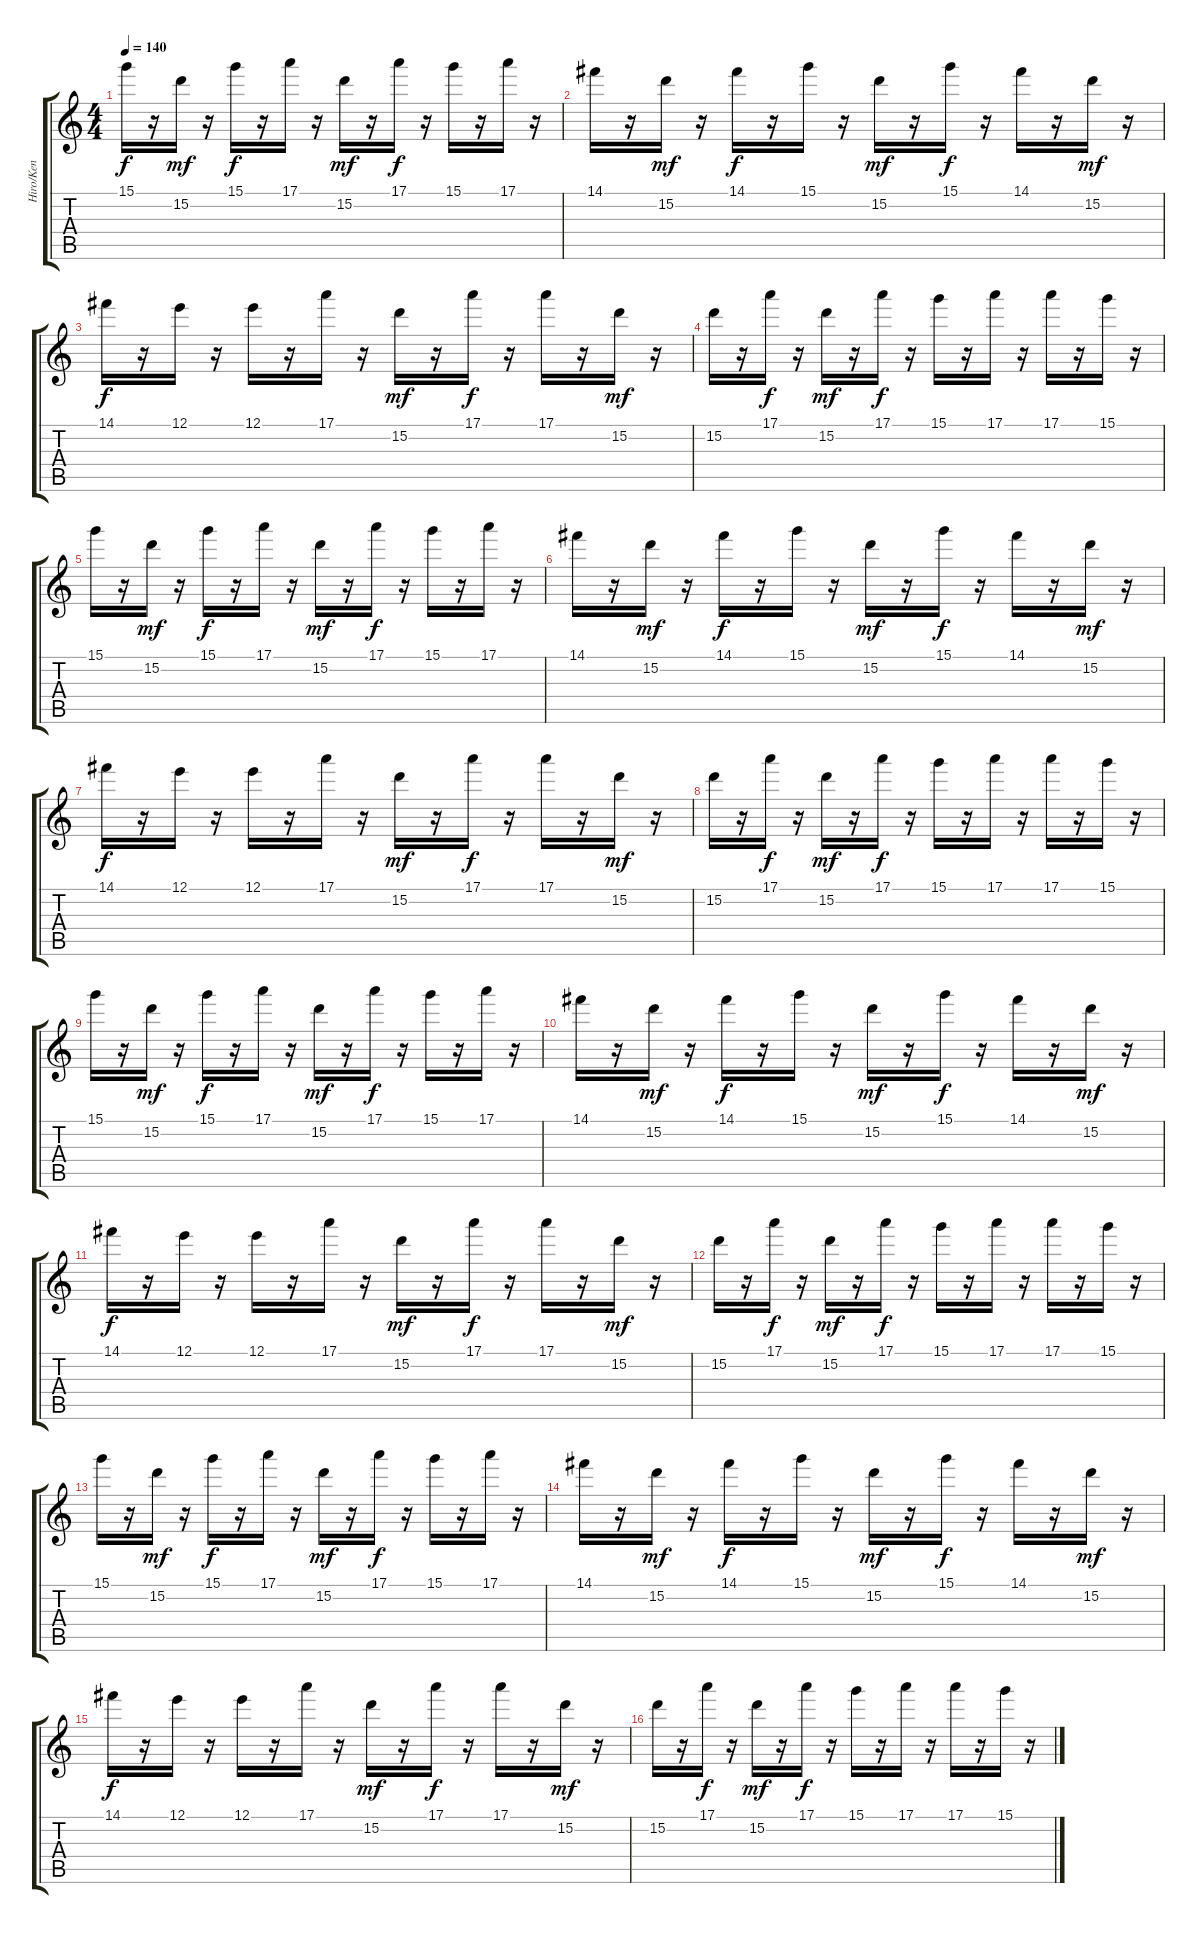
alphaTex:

\track ("Hiro/Ken" "Hiro/Ken") {instrument distortionguitar}
\staff {score tabs}
\tuning (E4 B3 G3 D3 A2 E2) {hide}
\ts (4 4)
\tempo 140
\clef g2
\ks c
15.1.16{dy f} r.16 15.2.16{dy mf} r.16 15.1.16{dy f} r.16 17.1.16 r.16 15.2.16{dy mf} r.16 17.1.16{dy f} r.16 15.1.16 r.16 17.1.16 r.16 |
14.1.16 r.16 15.2.16{dy mf} r.16 14.1.16{dy f} r.16 15.1.16 r.16 15.2.16{dy mf} r.16 15.1.16{dy f} r.16 14.1.16 r.16 15.2.16{dy mf} r.16 |
14.1.16{dy f} r.16 12.1.16 r.16 12.1.16 r.16 17.1.16 r.16 15.2.16{dy mf} r.16 17.1.16{dy f} r.16 17.1.16 r.16 15.2.16{dy mf} r.16 |
15.2.16 r.16 17.1.16{dy f} r.16 15.2.16{dy mf} r.16 17.1.16{dy f} r.16 15.1.16 r.16 17.1.16 r.16 17.1.16 r.16 15.1.16 r.16 |
15.1.16 r.16 15.2.16{dy mf} r.16 15.1.16{dy f} r.16 17.1.16 r.16 15.2.16{dy mf} r.16 17.1.16{dy f} r.16 15.1.16 r.16 17.1.16 r.16 |
14.1.16 r.16 15.2.16{dy mf} r.16 14.1.16{dy f} r.16 15.1.16 r.16 15.2.16{dy mf} r.16 15.1.16{dy f} r.16 14.1.16 r.16 15.2.16{dy mf} r.16 |
14.1.16{dy f} r.16 12.1.16 r.16 12.1.16 r.16 17.1.16 r.16 15.2.16{dy mf} r.16 17.1.16{dy f} r.16 17.1.16 r.16 15.2.16{dy mf} r.16 |
15.2.16 r.16 17.1.16{dy f} r.16 15.2.16{dy mf} r.16 17.1.16{dy f} r.16 15.1.16 r.16 17.1.16 r.16 17.1.16 r.16 15.1.16 r.16 |
15.1.16 r.16 15.2.16{dy mf} r.16 15.1.16{dy f} r.16 17.1.16 r.16 15.2.16{dy mf} r.16 17.1.16{dy f} r.16 15.1.16 r.16 17.1.16 r.16 |
14.1.16 r.16 15.2.16{dy mf} r.16 14.1.16{dy f} r.16 15.1.16 r.16 15.2.16{dy mf} r.16 15.1.16{dy f} r.16 14.1.16 r.16 15.2.16{dy mf} r.16 |
14.1.16{dy f} r.16 12.1.16 r.16 12.1.16 r.16 17.1.16 r.16 15.2.16{dy mf} r.16 17.1.16{dy f} r.16 17.1.16 r.16 15.2.16{dy mf} r.16 |
15.2.16 r.16 17.1.16{dy f} r.16 15.2.16{dy mf} r.16 17.1.16{dy f} r.16 15.1.16 r.16 17.1.16 r.16 17.1.16 r.16 15.1.16 r.16 |
15.1.16 r.16 15.2.16{dy mf} r.16 15.1.16{dy f} r.16 17.1.16 r.16 15.2.16{dy mf} r.16 17.1.16{dy f} r.16 15.1.16 r.16 17.1.16 r.16 |
14.1.16 r.16 15.2.16{dy mf} r.16 14.1.16{dy f} r.16 15.1.16 r.16 15.2.16{dy mf} r.16 15.1.16{dy f} r.16 14.1.16 r.16 15.2.16{dy mf} r.16 |
14.1.16{dy f} r.16 12.1.16 r.16 12.1.16 r.16 17.1.16 r.16 15.2.16{dy mf} r.16 17.1.16{dy f} r.16 17.1.16 r.16 15.2.16{dy mf} r.16 |
15.2.16 r.16 17.1.16{dy f} r.16 15.2.16{dy mf} r.16 17.1.16{dy f} r.16 15.1.16 r.16 17.1.16 r.16 17.1.16 r.16 15.1.16 r.16
